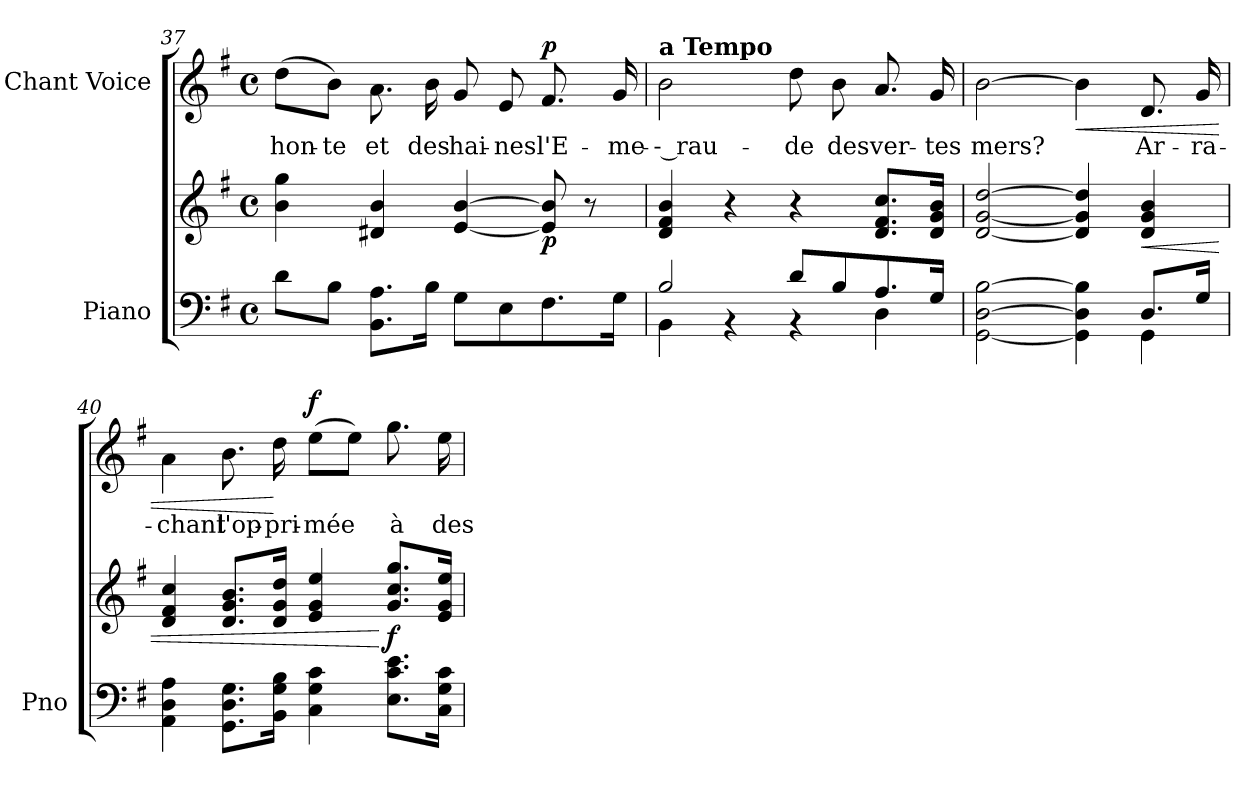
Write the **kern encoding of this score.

**kern	**kern	**dynam	**kern	**text	**dynam
*part2	*part2	*part2	*part1	*part1	*part1
*staff3	*staff2	*staff2/3	*staff1	*staff1	*staff1
*I"Piano	*	*	*I"Chant Voice	*	*
*I'Pno	*	*	*	*	*
*clefF4	*clefG2	*	*clefG2	*	*
*k[f#]	*k[f#]	*	*k[f#]	*	*
*M4/4	*M4/4	*	*M4/4	*	*
*met(c)	*met(c)	*	*met(c)	*	*
=37	=37	=37	=37	=37	=37
8d\L	4b\ 4gg\	.	(8dd\L	hon-	.
8B\J	.	.	8b\J)	-te	.
8.BB\ 8.A\L	4d#X/ 4b/	.	8.a\	et	.
16B\Jk	.	.	16b\	des	.
8G\L	[4e/ [4b/	.	8g/	hai-	.
8E\	.	.	8e/	-nes	.
!	!	!LO:DY:b	!	!	!LO:DY:a
8.F#\	8e/] 8b/]	p	8.f#/	l'E-	p
.	8r	.	.	.	.
16G\Jk	.	.	16g/	-me-	.
=38	=38	=38	=38	=38	=38
*^	*	*	*	*	*
!	!	!	!	!LO:TX:a:B:t=a Tempo	!	!
2B/	4BB\	4d/ 4f#/ 4b/	.	2b\	-- rau-	.
.	4r	4r	.	.	.	.
8d/L	4r	4r	.	8dd\	-de	.
8B/	.	.	.	8b\	des	.
8.A/	4D\	8.d/ 8.f#/ 8.cc/L	.	8.a/	ver-	.
16G/Jk	.	16d/ 16g/ 16b/Jk	.	16g/	-tes	.
=39	=39	=39	=39	=39	=39	=39
[<2GG\ [>2D\ [>2B\	2.ryy	[2d/ [>2g/ [2dd/	.	[2b\	mers?	.
!	!	!	!	!	!	!LO:HP:b
4GG\] 4D\] 4B\]	.	4d/] 4g/] 4dd/]	.	4b\]	.	<
!	!	!	!LO:HP:b	!	!	!
8.D/L	4GG\	4d/ 4g/ 4b/	<	8.d/	Ar-	.
16G/Jk	.	.	.	16g/	-ra-	.
*v	*v	*	*	*	*	*
=40	=40	=40	=40	=40	=40
4AA\ 4D\ 4A\	4d/ 4f#/ 4cc/	.	4a\	-chant	.
8.GG\ 8.D\ 8.G\L	8.d/ 8.g/ 8.b/L	.	8.b\	l'op-	.
16BB\ 16G\ 16B\Jk	16d/ 16g/ 16dd/Jk	.	16dd\	-pri-	[
!	!	!	!	!	!LO:DY:a
4C\ 4G\ 4c\	4e/ 4g/ 4ee/	.	(8ee\L	-mée	f
.	.	.	8ee\J)	.	.
!	!	!LO:DY:n=1:b	!	!	!
8.E\ 8.c\ 8.e\L	8.g/ 8.cc/ 8.gg/L	[ f	8.gg\	à	.
16C\ 16G\ 16c\Jk	16e/ 16g/ 16ee/Jk	.	16ee\	des	.
=	=	=	=	=	=
*-	*-	*-	*-	*-	*-
